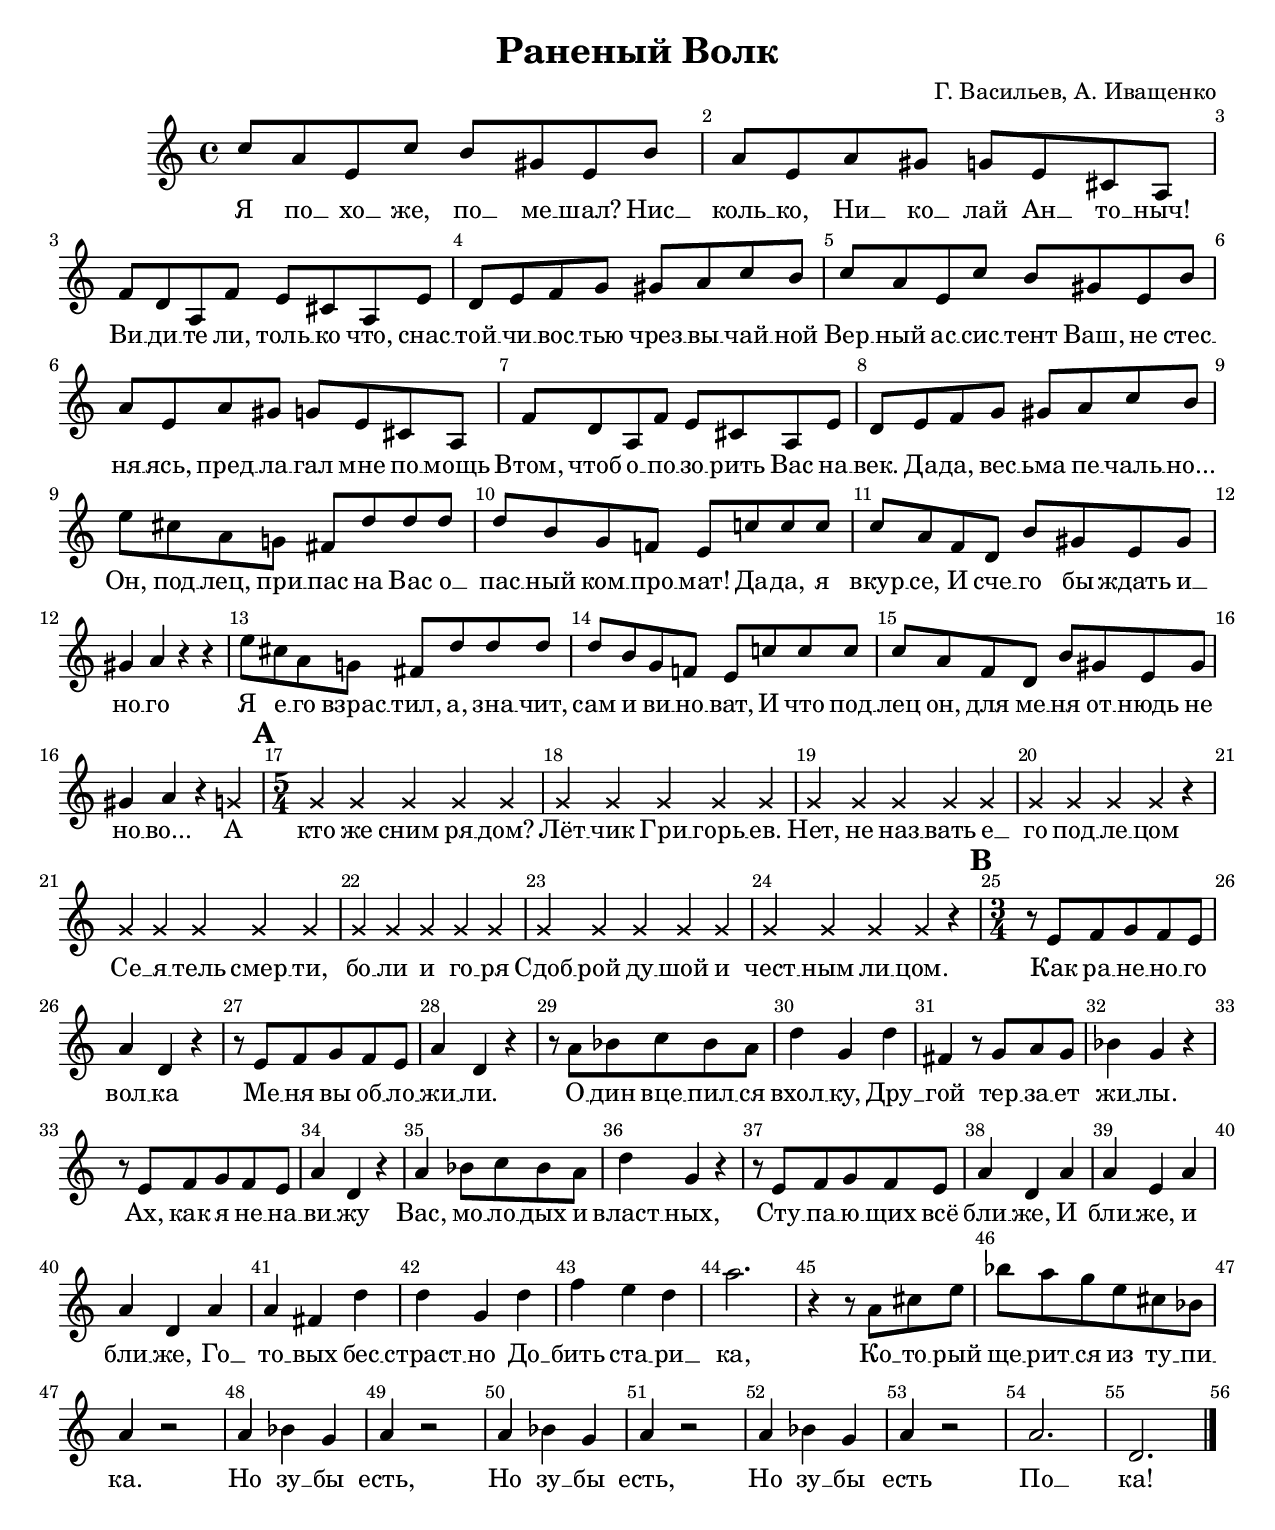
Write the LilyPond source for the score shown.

\version "2.22.0"


\paper {
  #(set-paper-size "letter")
}

scoreSetup = {
  \set Score.markFormatter = #format-mark-box-numbers
  \override Score.BarNumber.break-visibility = ##(#t #t #t)
}

relativeSetup = {
  \accidentalStyle modern
}

chordsSetup = {
  \set chordChanges = ##t
}

mkvThree =
#(define-scheme-function 
  (music)
  (ly:music?)
  #{
    \new Voice {  
      \voiceThree
      \magnifyMusic 0.63 {
        \override Score.SpacingSpanner.spacing-increment = #(* 1.2 0.63)
        $music
      }
    }
  #}
)

mkvTwo =
#(define-scheme-function 
  (music)
  (ly:music?)
  #{
    \new Voice {  
      \voiceTwo
      $music
    }
  #}
)

mkvOne =
#(define-scheme-function 
  (music)
  (ly:music?)
  #{
    \voiceOne
    $music
  #}
)

mkvOneThree =
#(define-scheme-function 
  (one three)
  (ly:music? ly:music?)
  #{
  <<
    \mkvOne { $one }
    \mkvThree { $three }
  >> 
  \oneVoice
  #}
)

mkvOneTwo =
#(define-scheme-function 
  (one two)
  (ly:music? ly:music?)
  #{
  <<
    \mkvOne { $one }
    \mkvTwo { $two }
  >> 
  \oneVoice
  #}
)


\header {
  title = "Раненый Волк"
  composer = "Г. Васильев, А. Иващенко"
}

\score {

{

\scoreSetup

<<
  \chords {
    \chordsSetup
  }

  \relative c'' {
    \relativeSetup

    c8 a e c'8 b gis e b'
    a e a gis g e cis a
    f' d a f' e cis a e'
    d e f g gis a c b

    c8 a e c'8 b gis e b'
    a e a gis g e cis a
    f' d a f' e cis a e'
    d e f g gis a c b

    e cis a g fis d' d d
    d b g f e c' c c
    c a f d b' gis e gis
    gis4 a r r 

    e'8 cis a g fis d' d d
    d b g f e c' c c
    c a f d b' gis e gis
    gis4 a r

    \xNote { g4         
    }


    % 1
    \mark \default
    \time 5/4
    \xNote {
        g4 g g g g
        g g g g g

        g g g g g
        g g g g r
        
        g g g g g
        g g g g g

        g g g g g
        g g g g r
    }

    % 2
    \mark \default
    \time 3/4

    r8 e f g f e
    a4 d,4 r

    r8 e f g f e
    a4 d,4 r

    r8 a' bes c bes a
    d4 g,4 d'4

    fis,4 r8 g a g
    bes4 g4 r 

    r8 e f g f e
    a4 d,4 r

    a'4 bes8 c bes a
    d4 g,4 r

    r8 e f g f e
    a4 d,4 a'4
    a4 e4 a4
    a4 d,4 a'4
    a fis d'
    d g, d'
    f e d
    a'2.
    r4 r8

    a,8 cis e bes' a g
    e cis bes a4 r2

    a4 bes g a r2
    a4 bes g a r2
    a4 bes g a r2
    a2. d,2.

    % \fine
    \bar "|."
  }

  \addlyrics {
    Я по __ хо __ же, по __ ме __ шал? 
    Нис __ коль __ ко, Ни __ ко __ лай Ан __ то __ ныч! 
    Ви __ ди __ те ли, толь __ ко что, снас __ той __ чи __ вос __ тью чрез __ вы __ чай __ ной 
    Вер __ ный ас __ сис __ тент Ваш, не стес __ ня __ ясь, пред __ ла __ гал мне по __ мощь 
    Втом, чтоб о __ по __ зо __ рить Вас на __ век. 
    Да -- да, вес __ ьма пе __ чаль __ но... 
    Он, под __ лец, при __ пас на Вас о __ пас __ ный ком __ про __ мат! 
    Да -- да, я вкур __ се, 
    И сче __ го бы ждать и __ но __ го 
    Я е __ го взрас __ тил, а, зна __ чит, сам и ви __ но __ ват, 
    И что под __ лец он, для ме __ ня от __ нюдь не но __ во... 

    % 1
    А кто же сним ря __ дом? Лёт __ чик Гри __ горь __ ев. 
    Нет, не наз __ вать е __ го под __ ле __ цом
    Се __ я __ тель смер __ ти, бо __ ли и го __ ря 
    Сдоб __ рой ду __ шой и чест __ ным ли __ цом. 

    % 2
    Как ра __ не __ но __ го вол __ ка 
    Ме __ ня вы об __ ло __ жи __ ли. 
    О __ дин вце __ пил __ ся вхол __ ку, 
    Дру __ гой тер __ за __ ет жи __ лы. 

    Ах, как я не __ на __ ви __ жу 
    Вас, мо __ ло __ дых и власт __ ных, 
    Сту __ па __ ю __ щих всё бли __ же, 
    И бли __ же, и бли __ же, 
    Го __ то __ вых бес __ страст __ но 
    До __ бить ста __ ри __ ка, 
    Ко __ то __ рый ще __ рит __ ся из ту __ пи __ ка. 
    Но зу __ бы есть, 
    Но зу __ бы есть, 
    Но зу __ бы есть 
    По __ ка! 
  }
>>
}
}
